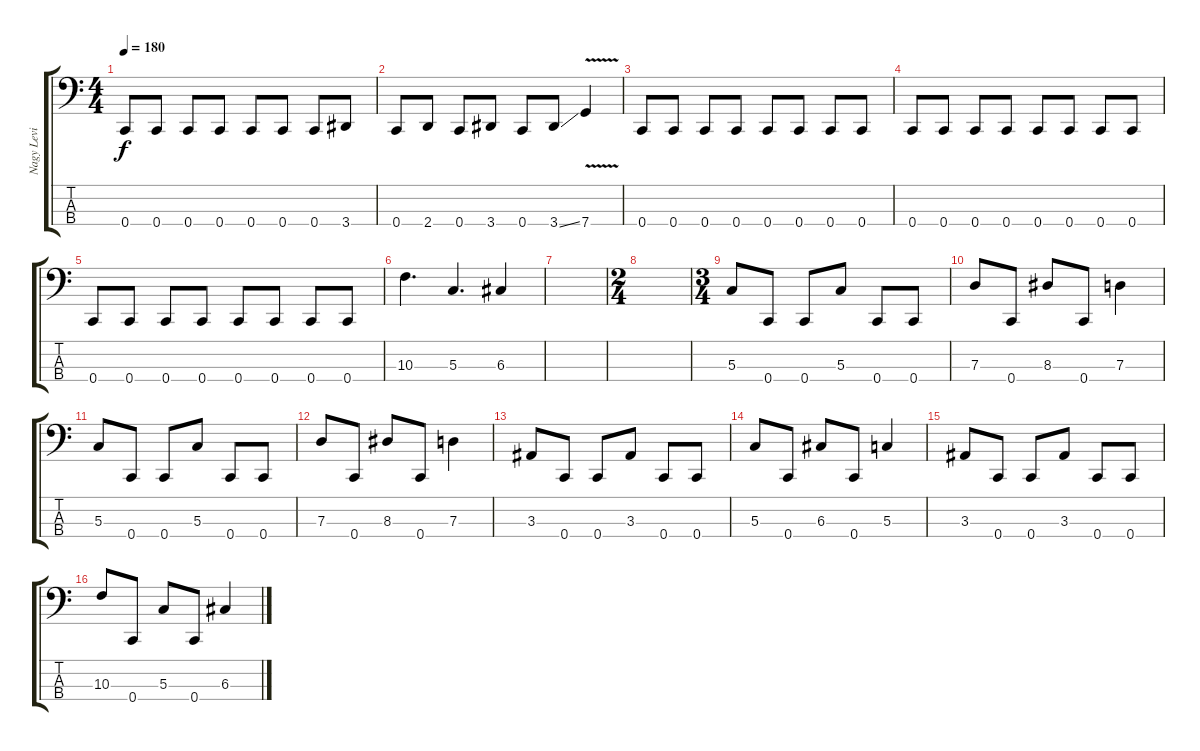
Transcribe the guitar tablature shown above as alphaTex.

\track ("Nagy Levi" "Nagy Levi") {instrument electricbassfinger}
\staff {score tabs}
\tuning (F2 C2 G1 C1) {hide}
\ts (4 4)
\tempo 180
\clef f4
\ks c
0.4.8{dy f} 0.4.8 0.4.8 0.4.8 0.4.8 0.4.8 0.4.8 3.4.8 |
0.4.8 2.4.8 0.4.8 3.4.8 0.4.8 3.4{ss}.8 7.4{v}.4 |
0.4.8 0.4.8 0.4.8 0.4.8 0.4.8 0.4.8 0.4.8 0.4.8 |
0.4.8 0.4.8 0.4.8 0.4.8 0.4.8 0.4.8 0.4.8 0.4.8 |
0.4.8 0.4.8 0.4.8 0.4.8 0.4.8 0.4.8 0.4.8 0.4.8 |
10.3.4{d} 5.3.4{d} 6.3.4 |
|
\ts (2 4)
|
\ts (3 4)
5.3.8 0.4.8 0.4.8 5.3.8 0.4.8 0.4.8 |
7.3.8 0.4.8 8.3.8 0.4.8 7.3.4 |
5.3.8 0.4.8 0.4.8 5.3.8 0.4.8 0.4.8 |
7.3.8 0.4.8 8.3.8 0.4.8 7.3.4 |
3.3.8 0.4.8 0.4.8 3.3.8 0.4.8 0.4.8 |
5.3.8 0.4.8 6.3.8 0.4.8 5.3.4 |
3.3.8 0.4.8 0.4.8 3.3.8 0.4.8 0.4.8 |
10.3.8 0.4.8 5.3.8 0.4.8 6.3.4
